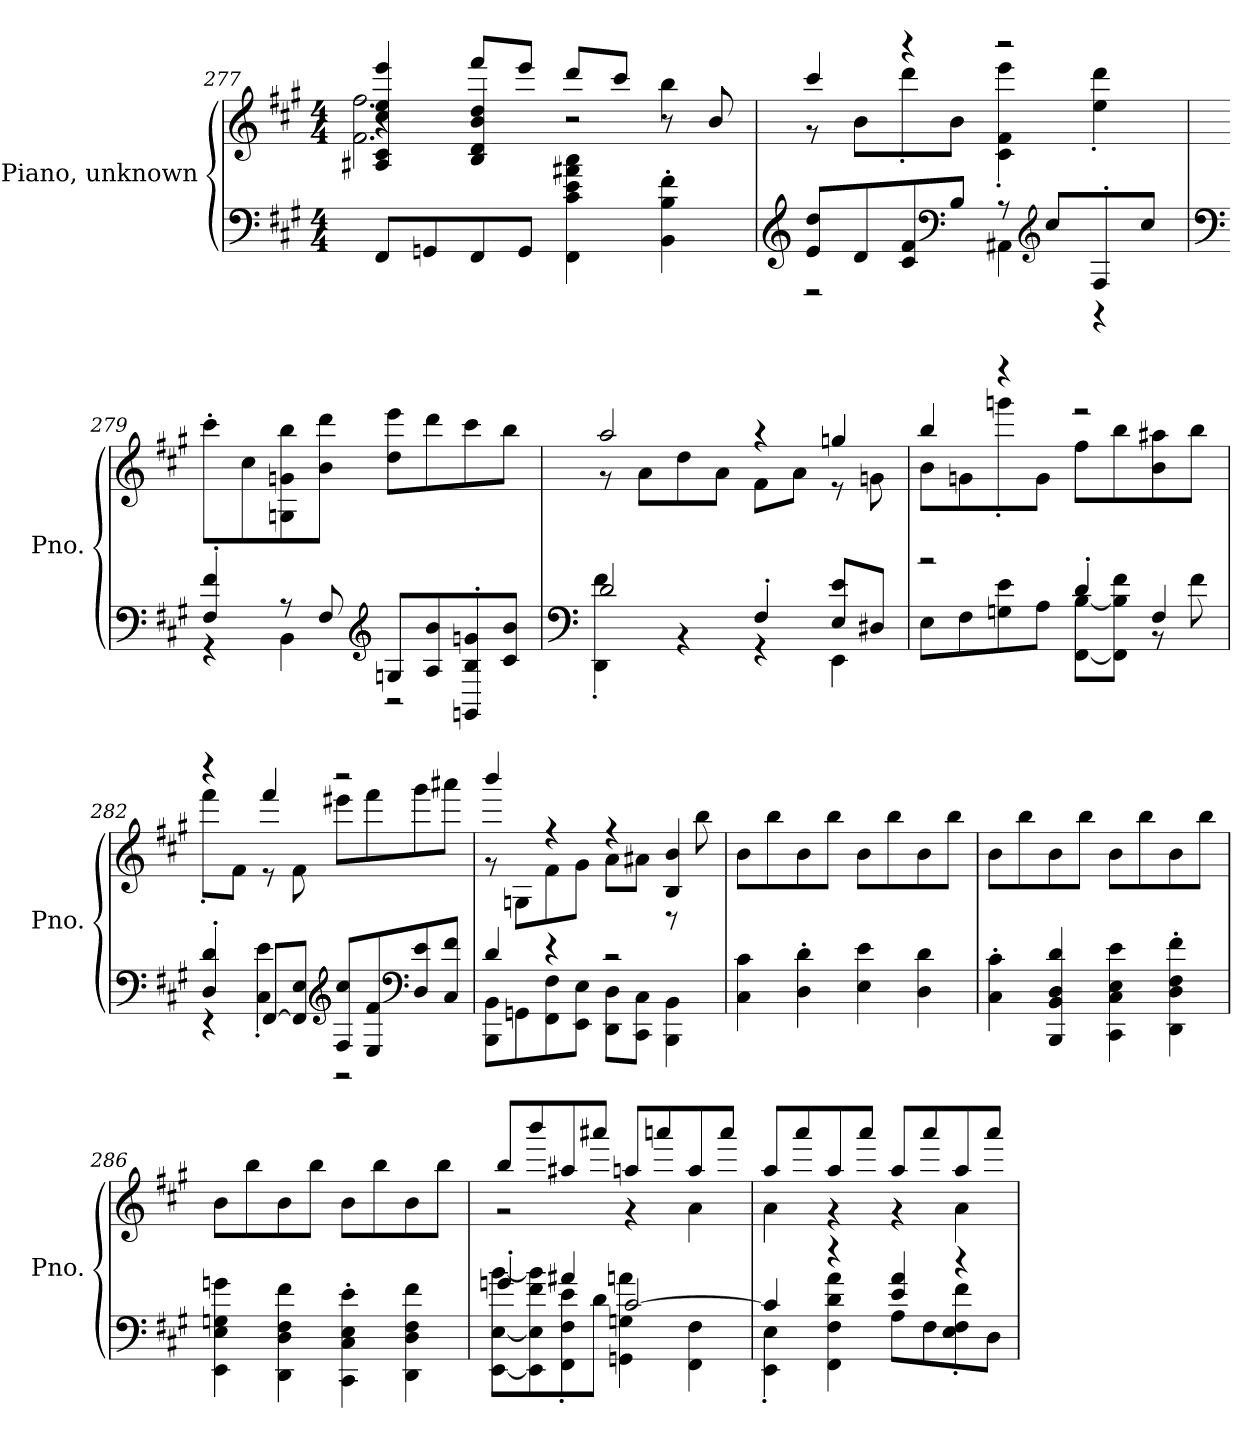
**kern	**kern
*part1	*part1
*staff2	*staff1
*I"Piano, unknown	*
*I'Pno.	*
*clefF4	*clefG2
*k[f#c#g#]	*k[f#c#g#]
*M4/4	*M4/4
=277	=277
*	*^
*	*	*^
8FF#/L	4A#X/ 4c#/ 4cc#/ 4ee/ 4eee/	2.f#\ 2.ff#\	4r
8GGn/	.	.	.
8FF#/	8fff#/L	.	4B/ 4d/ 4b/ 4dd/
8GG/J	8eee/J	.	.
4FF#\ 4c#\ 4e\ 4a#X\ 4cc#\	8ddd/L	.	2r
.	8ccc#/J	.	.
4BB\' 4B\' 4f#\'	8r	4bb\	.
.	8b/	.	.
*	*v	*v	*v
!!LO:PB:g=z
=278	=278
*clefG2	*
*^	*^
8e/ 8dd/L	2r	4ccc#/	8r
8d/	.	.	8b\L
8c#/ 8f#/	.	4r	8ddd'\
*clefF4	*	*	*
8B/J	.	.	8b\J
8r	4AA#X\	2r	4c#\' 4f#\' 4eee\'
*clefG2	*	*	*
8cc#/L	.	.	.
8F#'/	4r	.	4ee\' 4ddd\'
8cc#/J	.	.	.
*	*	*v	*v
=279	=279	=279
*clefF4	*	*
4F#/' 4f#/'	4r	8ccc#'\L
.	.	8cc#\
8r	4BB\	8Gn\ 8gn\ 8bb\
8F#/	.	8b\ 8ddd\J
*clefG2	*	*
8Gn/L	2r	8dd\ 8eee\L
8A/ 8b/	.	8ddd\
8GGn/' 8B/' 8gn/'	.	8ccc#\
8c#/ 8b/J	.	8bb\J
=280	=280	=280
*clefF4	*	*
*	*	*^
2d/	4DD\' 4f#\'	2aa/	8r
.	.	.	8a\L
.	4r	.	8dd\
.	.	.	8a\J
4F#'/	4r	4r	8f#\L
.	.	.	8a\J
8E/ 8e/L	4EE\	4ggn/	8r
8D#X/J	.	.	8gn\
!!LO:LB:g=z	!!
=281	=281	=281	=281
2r	8E\L	4bb/	8b\L
.	8F#\	.	8gn\
.	8Gn\ 8e\	4r	8gggn'\
.	8A\J	.	8g\J
4d'/	[8FF#\ [8B\L	2r	8ff#\L
.	8FF#\] 8B\] 8f#\J	.	8bb\
4F#/	8r	.	8b\ 8aa#X\
.	8f#\	.	8bb\J
=282	=282	=282	=282
4D/' 4d/'	4r	4r	8fff#'\L
.	.	.	8f#\J
[8FF#/L	4C#\' 4e\'	4fff#/	8r
8FF#/] 8E/J	.	.	8f#\
*clefG2	*	*	*
8F#/ 8cc#/L	2r	2r	8eee#X\L
8E/ 8f#/	.	.	8fff#\
*clefF4	*	*	*
8D/ 8e/	.	.	8ggg#\
8C#/ 8f#/J	.	.	8aaa#X\J
=283	=283	=283	=283
4d/	8BBB\ 8BB\L	4bbb/	8r
.	8GGn\	.	8Gn\L
4r	8FF#\ 8F#\	4r	8f#\
.	8EE\ 8E\J	.	8g#\J
2r	8DD\ 8D\L	4r	8a\L
.	8CC#\ 8C#\J	.	8a#X\J
.	4BBB\ 4BB\	4B/ 4b/	8r
.	.	.	8bb\
*v	*v	*	*
*	*v	*v
!!LO:LB:g=z
=284	=284
4C#\ 4c#\	8b\L
.	8bb\
4D\' 4d\'	8b\
.	8bb\J
4E\ 4e\	8b\L
.	8bb\
4D\ 4d\	8b\
.	8bb\J
=285	=285
4C#\' 4c#\'	8b\L
.	8bb\
4BBB/ 4BB/ 4D/ 4d/	8b\
.	8bb\J
4CC#\ 4C#\ 4E\ 4e\	8b\L
.	8bb\
4DD\' 4D\' 4F#\' 4f#\'	8b\
.	8bb\J
=286	=286
4EE\ 4E\ 4Gn\ 4gn\	8b\L
.	8bb\
4DD\ 4D\ 4F#\ 4f#\	8b\
.	8bb\J
4CC#\' 4C#\' 4E\' 4e\'	8b\L
.	8bb\
4DD\ 4D\ 4F#\ 4f#\	8b\
.	8bb\J
=287	=287
*^	*^
4gn'/	[8EE\ [8E\ [8b\L	8bb/L	2r
.	8EE\] 8E\] 8f#\ 8b\]	8bbb/	.
4a#X/	8FF#\' 8F#\' 8e\'	8aa#X/	.
.	8d\J	8aaa#X/J	.
[2c#/	4GGn\ 4Gn\ 4an\	8aan/L	4r
.	.	8aaan/	.
.	4FF#\ 4F#\	8aa/	4a\
.	.	8aaa/J	.
!!LO:LB:g=z	!!
=288	=288	=288	=288
4c#/]	4EE\' 4E\'	8aa/L	4a\
.	.	8aaa/	.
4r	4FF#\ 4F#\ 4d\ 4a\	8aa/	4r
.	.	8aaa/J	.
4e/ 4a/	8A\L	8aa/L	4r
.	8F#\	8aaa/	.
4r	8E\' 8F#\' 8f#\'	8aa/	4a\
.	8D\J	8aaa/J	.
*v	*v	*	*
*	*v	*v
=	=
*-	*-
